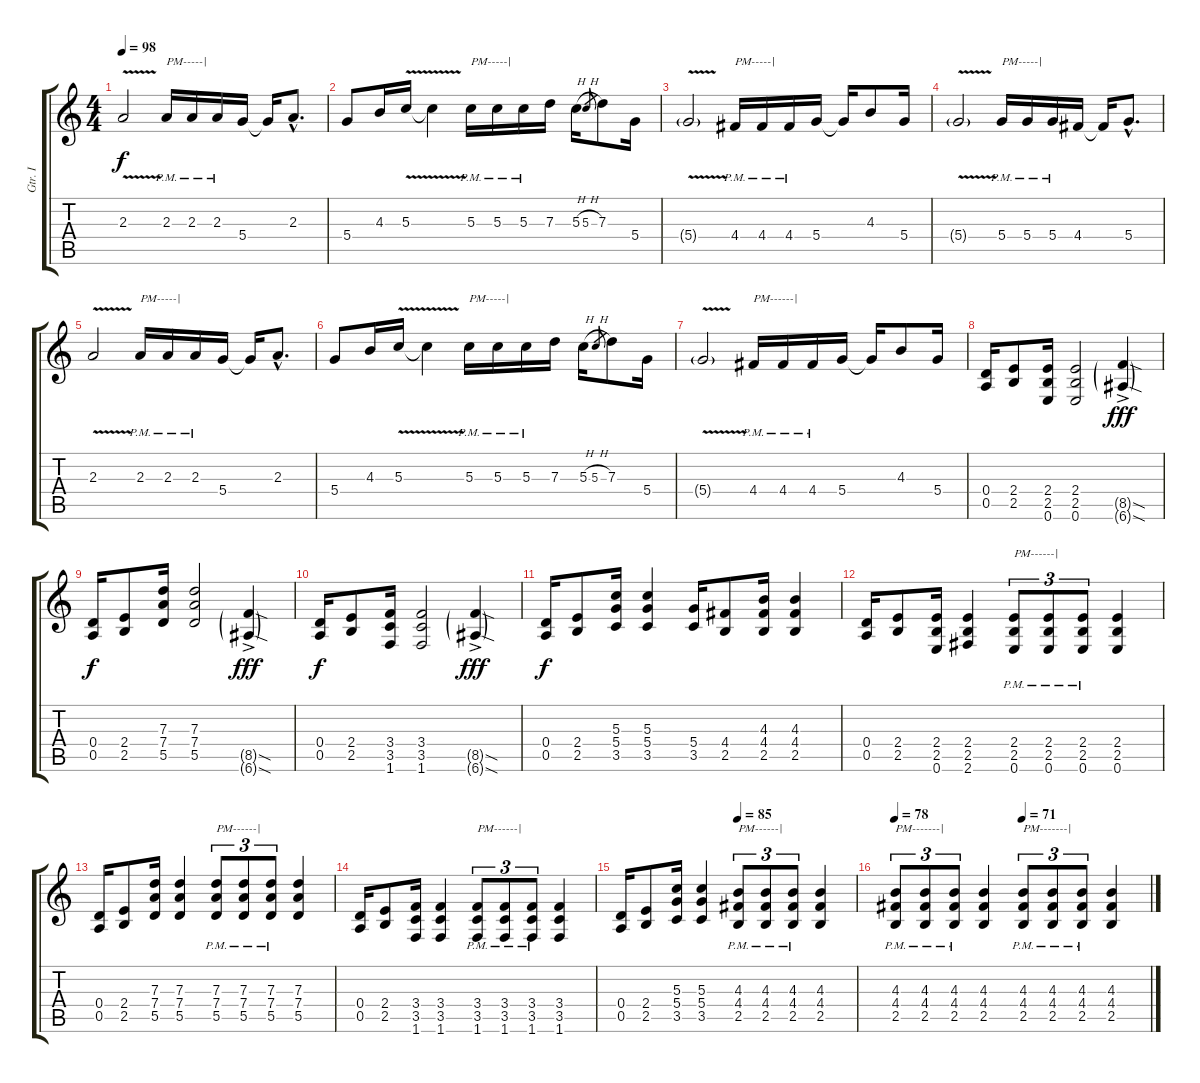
\track ("Gtr. I" "Gtr. I") {instrument distortionguitar}
\staff {score tabs}
\tuning (E4 B3 G3 D3 A2 E2) {hide}
\ts (4 4)
\tempo 98
\clef g2
\ks c
2.3{v}.2{dy f} 2.3{pm}.16{txt "PM-----|"} 2.3{pm}.16 2.3{pm}.16 5.4.16 5.4{t}.16 2.3{hac}.8{d} |
5.4.8 4.3.16 5.3{v}.16 5.3{t}.4 5.3{pm}.16{txt "PM-----|"} 5.3{pm}.16 5.3{pm}.16 7.3.16 5.3{h}.16 5.3{h}.8{gr} 7.3.8 5.4.16 |
5.4{v g}.2 4.4{pm}.16{txt "PM-----|"} 4.4{pm}.16 4.4{pm}.16 5.4.16 5.4{t}.16 4.3.8 5.4.16 |
5.4{v g}.2 5.4{pm}.16{txt "PM-----|"} 5.4{pm}.16 5.4{pm}.16 4.4.16 4.4{t}.16 5.4{hac}.8{d} |
2.3{v}.2 2.3{pm}.16{txt "PM-----|"} 2.3{pm}.16 2.3{pm}.16 5.4.16 5.4{t}.16 2.3{hac}.8{d} |
5.4.8 4.3.16 5.3{v}.16 5.3{t}.4 5.3{pm}.16{txt "PM-----|"} 5.3{pm}.16 5.3{pm}.16 7.3.16 5.3{h}.16 5.3{h}.8{gr} 7.3.8 5.4.16 |
5.4{v g}.2 4.4{pm}.16{txt "PM------|"} 4.4{pm}.16 4.4{pm}.16 5.4.16 5.4{t}.16 4.3.8 5.4.16 |
(0.4 0.5).16 (2.4 2.5).8 (2.4 2.5 0.6).16 (2.4 2.5 0.6).2 (8.5{sod g ac} 6.6{sod g ac}).4{dy fff} |
(0.4 0.5).16{dy f} (2.4 2.5).8 (7.3 7.4 5.5).16 (7.3 7.4 5.5).2 (8.5{sod g ac} 6.6{sod g ac}).4{dy fff} |
(0.4 0.5).16{dy f} (2.4 2.5).8 (3.4 3.5 1.6).16 (3.4 3.5 1.6).2 (8.5{sod g ac} 6.6{sod g ac}).4{dy fff} |
(0.4 0.5).16{dy f} (2.4 2.5).8 (5.3 5.4 3.5).16 (5.3 5.4 3.5).4 (5.4 3.5).16 (4.4 2.5).8 (4.3 4.4 2.5).16 (4.3 4.4 2.5).4 |
(0.4 0.5).16 (2.4 2.5).8 (2.4 2.5 0.6).16 (2.4 2.5 2.6).4 (2.4{pm} 2.5 0.6).8{tu (3 2) txt "PM------|"} (2.4{pm} 2.5 0.6).8{tu (3 2)} (2.4{pm} 2.5 0.6).8{tu (3 2)} (2.4 2.5 0.6).4 |
(0.4 0.5).16 (2.4 2.5).8 (7.3 7.4 5.5).16 (7.3 7.4 5.5).4 (7.3 7.4{pm} 5.5).8{tu (3 2) txt "PM------|"} (7.3 7.4{pm} 5.5).8{tu (3 2)} (7.3 7.4{pm} 5.5).8{tu (3 2)} (7.3 7.4 5.5).4 |
(0.4 0.5).16 (2.4 2.5).8 (3.4 3.5 1.6).16 (3.4 3.5 1.6).4 (3.4{pm} 3.5 1.6).8{tu (3 2) txt "PM------|"} (3.4{pm} 3.5 1.6).8{tu (3 2)} (3.4{pm} 3.5 1.6).8{tu (3 2)} (3.4 3.5 1.6).4 |
\tempo (85 0.5)
(0.4 0.5).16 (2.4 2.5).8 (5.3 5.4 3.5).16 (5.3 5.4 3.5).4 (4.3{pm} 4.4 2.5).8{tu (3 2) txt "PM------|"} (4.3{pm} 4.4 2.5).8{tu (3 2)} (4.3{pm} 4.4 2.5).8{tu (3 2)} (4.3 4.4 2.5).4 |
\tempo 78
\tempo (71 0.5)
(4.3{pm} 4.4 2.5).8{tu (3 2) txt "PM-------|"} (4.3{pm} 4.4 2.5).8{tu (3 2)} (4.3{pm} 4.4 2.5).8{tu (3 2)} (4.3 4.4 2.5).4 (4.3{pm} 4.4 2.5).8{tu (3 2) txt "PM-------|" instrument distortionguitar} (4.3{pm} 4.4 2.5).8{tu (3 2)} (4.3{pm} 4.4 2.5).8{tu (3 2)} (4.3 4.4 2.5).4
